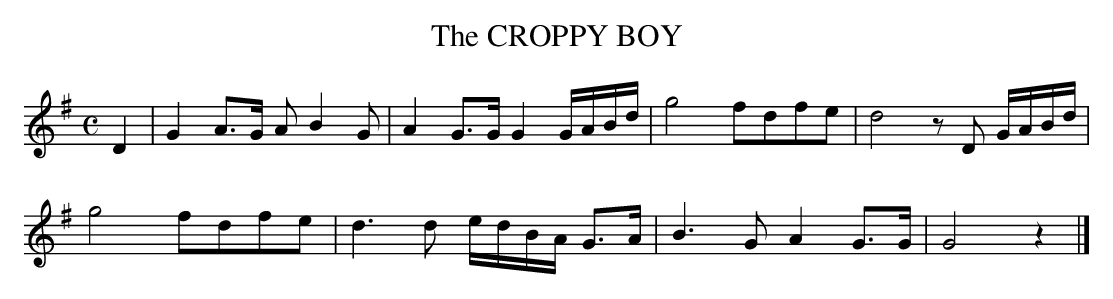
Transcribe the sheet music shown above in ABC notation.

X:1
T:CROPPY BOY, The
under this title.
Y:"slow"
M:C
L:1/8
K:G
D2|G2A>G AB2G|A2G>G G2 G/A/B/d/|g4 fdfe|d4 zD G/A/B/d/|
g4 fdfe|d3d e/d/B/A/ G>A|B3G A2G>G|G4z2|]
